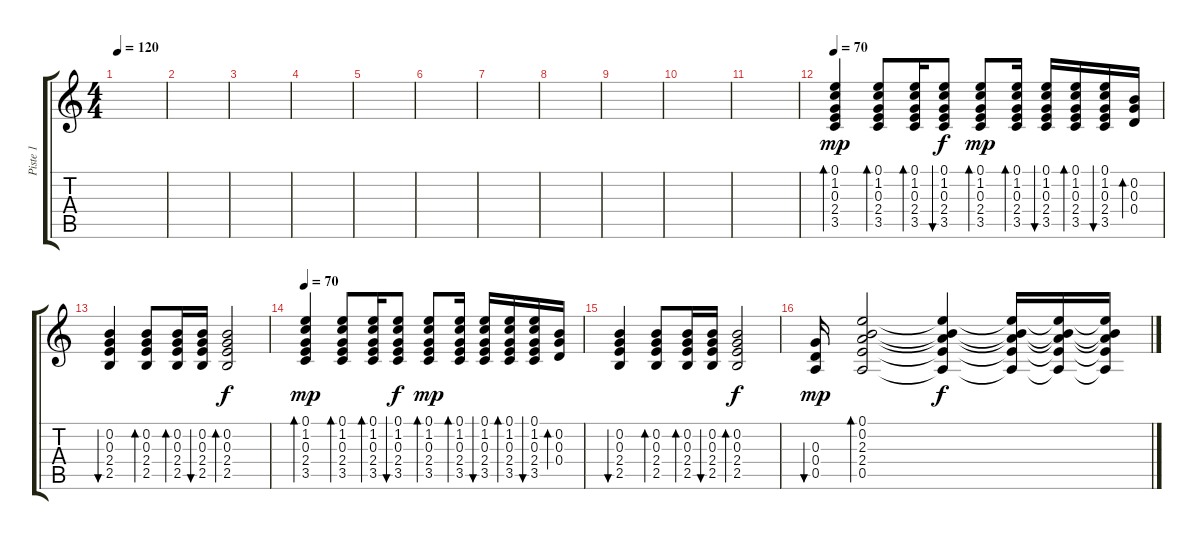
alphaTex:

\track ("Piste 1" "Piste 1") {instrument electricguitarjazz}
\staff {score tabs}
\tuning (E4 B3 G3 D3 A2 E2) {hide}
\ts (4 4)
\tempo 120
\clef g2
\ks c
|
|
|
|
|
|
|
|
|
|
|
\tempo 70
(0.1 1.2 0.3 2.4 3.5).4{bd 60 dy mp} (0.1 1.2 0.3 2.4 3.5).8{bd 60} (0.1 1.2 0.3 2.4 3.5).16{bd 60} (0.1 1.2 0.3 2.4 3.5).8{bu 60 dy f} (0.1 1.2 0.3 2.4 3.5).8{bd 60 dy mp} (0.1 1.2 0.3 2.4 3.5).16{bd 60} (0.1 1.2 0.3 2.4 3.5).16{bu 60} (0.1 1.2 0.3 2.4 3.5).16{bd 60} (0.1 1.2 0.3 2.4 3.5).16{bu 60} (0.2 0.3 0.4).16{bd 60} |
(0.2 0.3 2.4 2.5).4{bu 60} (0.2 0.3 2.4 2.5).8{bd 60} (0.2 0.3 2.4 2.5).16{bd 60} (0.2 0.3 2.4 2.5).16{bu 60} (0.2 0.3 2.4 2.5).2{bd 60 dy f} |
\tempo 70
(0.1 1.2 0.3 2.4 3.5).4{bd 60 dy mp} (0.1 1.2 0.3 2.4 3.5).8{bd 60} (0.1 1.2 0.3 2.4 3.5).16{bd 60} (0.1 1.2 0.3 2.4 3.5).8{bu 60 dy f} (0.1 1.2 0.3 2.4 3.5).8{bd 60 dy mp} (0.1 1.2 0.3 2.4 3.5).16{bd 60} (0.1 1.2 0.3 2.4 3.5).16{bu 60} (0.1 1.2 0.3 2.4 3.5).16{bd 60} (0.1 1.2 0.3 2.4 3.5).16{bu 60} (0.2 0.3 0.4).16{bd 60} |
(0.2 0.3 2.4 2.5).4{bu 60} (0.2 0.3 2.4 2.5).8{bd 60} (0.2 0.3 2.4 2.5).16{bd 60} (0.2 0.3 2.4 2.5).16{bu 60} (0.2 0.3 2.4 2.5).2{bd 60 dy f} |
(0.3 0.4 0.5).16{bu 60 dy mp} (0.1 0.2 2.3 2.4 0.5).2{bd 60} (0.1{t} 0.2{t} 2.3{t} 2.4{t} 0.5{t}).4{dy f} (0.1{t} 0.2{t} 2.3{t} 2.4{t} 0.5{t}).16 (0.1{t} 0.2{t} 2.3{t} 2.4{t} 0.5{t}).16 (0.1{t} 0.2{t} 2.3{t} 2.4{t} 0.5{t}).16
